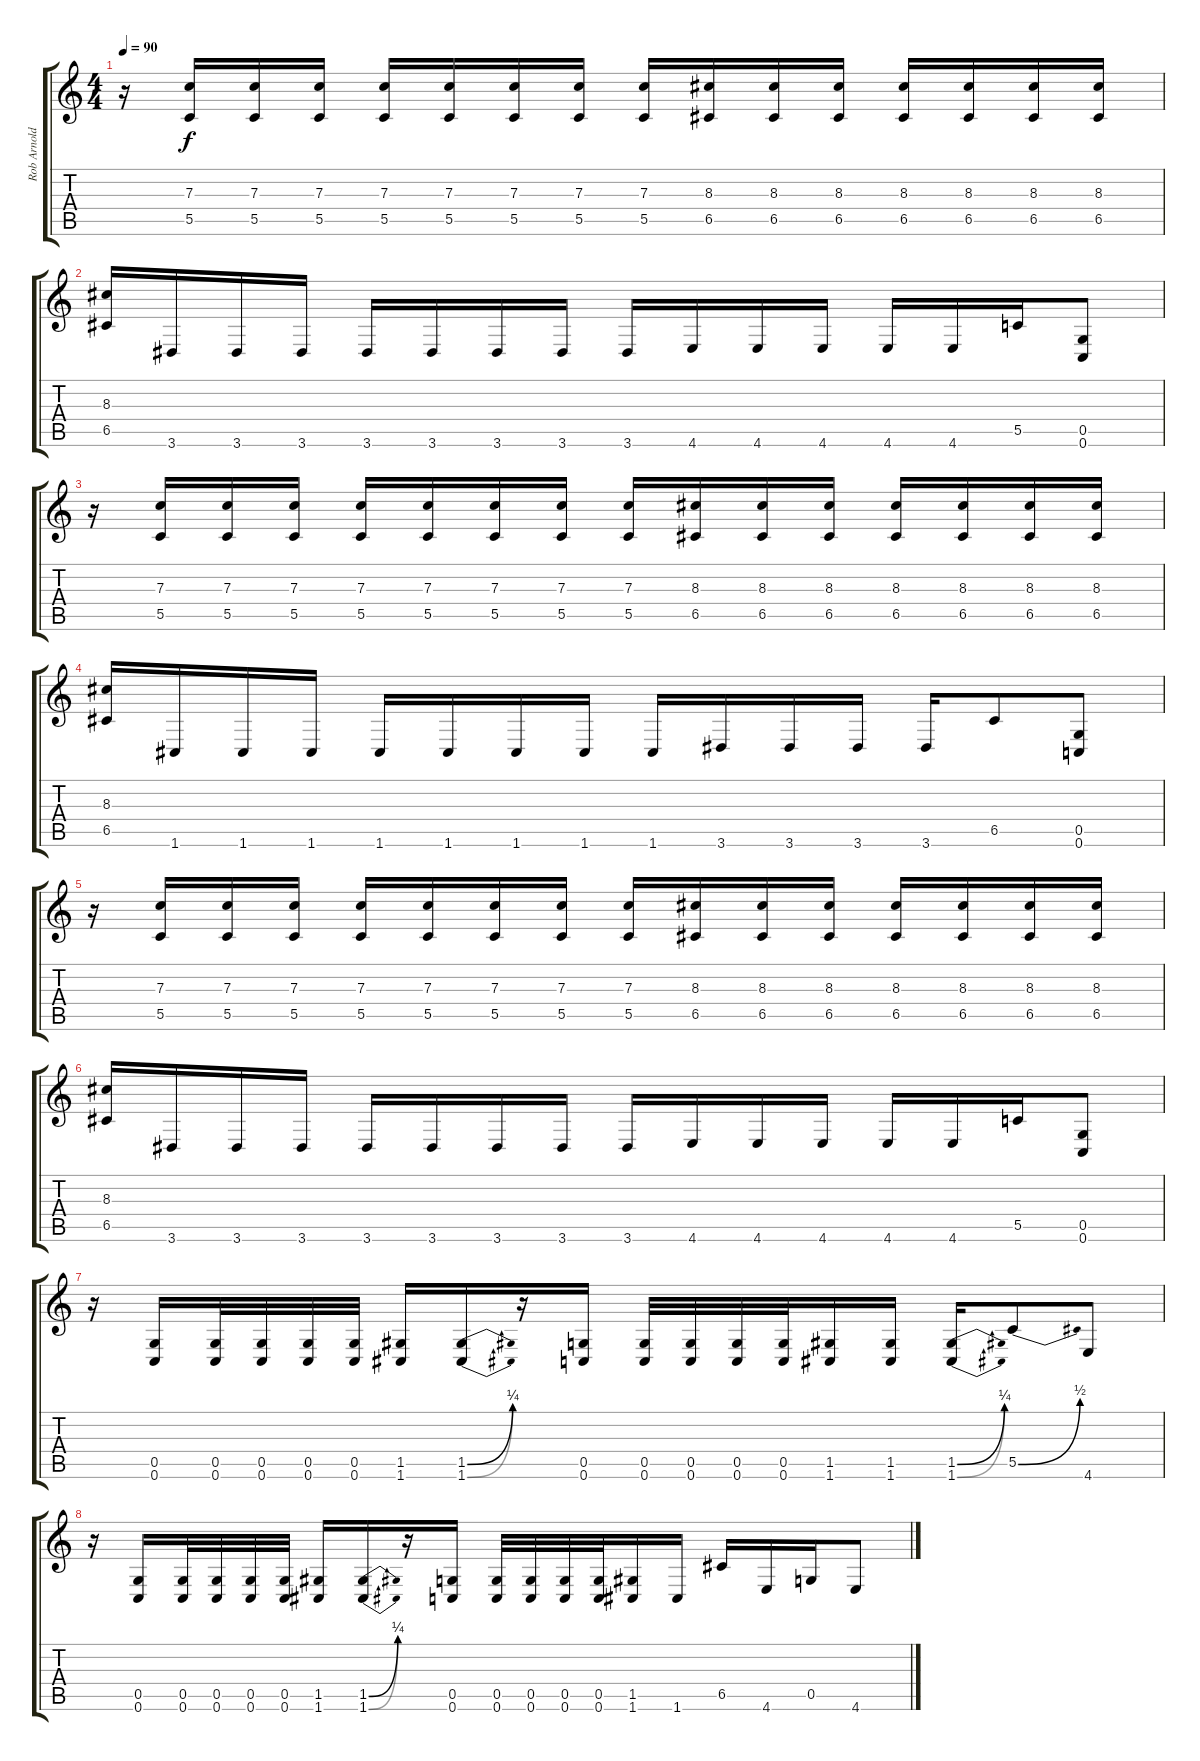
\track ("Rob Arnold" "Rob Arnold") {instrument distortionguitar}
\staff {score tabs}
\tuning (D4 A3 F3 C3 G2 C2) {hide}
\ts (4 4)
\tempo 90
\clef g2
\ks c
r.16{dy f} (7.3 5.5).16 (7.3 5.5).16 (7.3 5.5).16 (7.3 5.5).16 (7.3 5.5).16 (7.3 5.5).16 (7.3 5.5).16 (7.3 5.5).16 (8.3 6.5).16 (8.3 6.5).16 (8.3 6.5).16 (8.3 6.5).16 (8.3 6.5).16 (8.3 6.5).16 (8.3 6.5).16 |
(8.3 6.5).16 3.6.16 3.6.16 3.6.16 3.6.16 3.6.16 3.6.16 3.6.16 3.6.16 4.6.16 4.6.16 4.6.16 4.6.16 4.6.16 5.5.16 (0.5 0.6).8 |
r.16 (7.3 5.5).16 (7.3 5.5).16 (7.3 5.5).16 (7.3 5.5).16 (7.3 5.5).16 (7.3 5.5).16 (7.3 5.5).16 (7.3 5.5).16 (8.3 6.5).16 (8.3 6.5).16 (8.3 6.5).16 (8.3 6.5).16 (8.3 6.5).16 (8.3 6.5).16 (8.3 6.5).16 |
(8.3 6.5).16 1.6.16 1.6.16 1.6.16 1.6.16 1.6.16 1.6.16 1.6.16 1.6.16 3.6.16 3.6.16 3.6.16 3.6.16 6.5.8 (0.5 0.6).8 |
r.16 (7.3 5.5).16 (7.3 5.5).16 (7.3 5.5).16 (7.3 5.5).16 (7.3 5.5).16 (7.3 5.5).16 (7.3 5.5).16 (7.3 5.5).16 (8.3 6.5).16 (8.3 6.5).16 (8.3 6.5).16 (8.3 6.5).16 (8.3 6.5).16 (8.3 6.5).16 (8.3 6.5).16 |
(8.3 6.5).16 3.6.16 3.6.16 3.6.16 3.6.16 3.6.16 3.6.16 3.6.16 3.6.16 4.6.16 4.6.16 4.6.16 4.6.16 4.6.16 5.5.16 (0.5 0.6).8 |
r.16 (0.5 0.6).16 (0.5 0.6).32 (0.5 0.6).32 (0.5 0.6).32 (0.5 0.6).32 (1.5 1.6).16 (1.5{be (bend 0 0 60 1)} 1.6{be (bend 0 0 60 1)}).16 r.16 (0.5 0.6).16 (0.5 0.6).32 (0.5 0.6).32 (0.5 0.6).32 (0.5 0.6).32 (1.5 1.6).16 (1.5 1.6).16 (1.5{be (bend 0 0 60 1)} 1.6{be (bend 0 0 60 1)}).16 5.5{be (bend 0 0 60 2)}.8 4.6.8 |
r.16 (0.5 0.6).16 (0.5 0.6).32 (0.5 0.6).32 (0.5 0.6).32 (0.5 0.6).32 (1.5 1.6).16 (1.5{be (bend 0 0 60 1)} 1.6{be (bend 0 0 60 1)}).16 r.16 (0.5 0.6).16 (0.5 0.6).32 (0.5 0.6).32 (0.5 0.6).32 (0.5 0.6).32 (1.5 1.6).16 1.6.16 6.5.16 4.6.16 0.5.16 4.6.8
